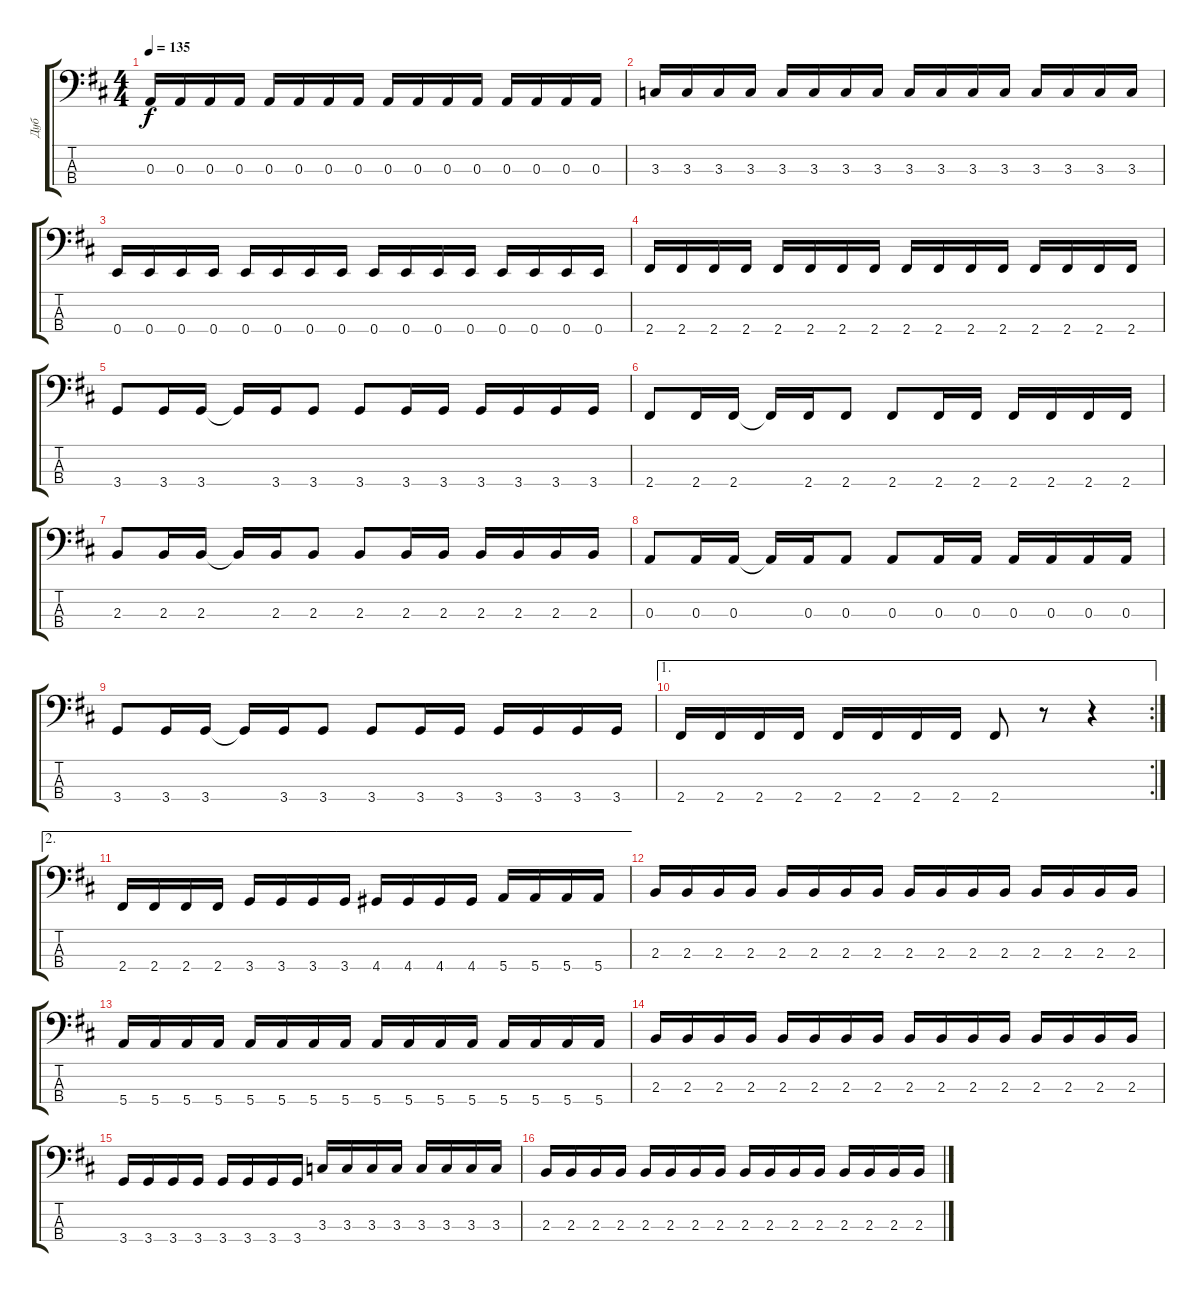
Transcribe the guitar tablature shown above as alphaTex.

\track ("Дуб" "Дуб") {instrument electricbassfinger}
\staff {score tabs}
\tuning (G2 D2 A1 E1) {hide}
\ts (4 4)
\tempo 135
\clef f4
\ks d
0.3.16{dy f} 0.3.16 0.3.16 0.3.16 0.3.16 0.3.16 0.3.16 0.3.16 0.3.16 0.3.16 0.3.16 0.3.16 0.3.16 0.3.16 0.3.16 0.3.16 |
3.3.16 3.3.16 3.3.16 3.3.16 3.3.16 3.3.16 3.3.16 3.3.16 3.3.16 3.3.16 3.3.16 3.3.16 3.3.16 3.3.16 3.3.16 3.3.16 |
0.4.16 0.4.16 0.4.16 0.4.16 0.4.16 0.4.16 0.4.16 0.4.16 0.4.16 0.4.16 0.4.16 0.4.16 0.4.16 0.4.16 0.4.16 0.4.16 |
2.4.16 2.4.16 2.4.16 2.4.16 2.4.16 2.4.16 2.4.16 2.4.16 2.4.16 2.4.16 2.4.16 2.4.16 2.4.16 2.4.16 2.4.16 2.4.16 |
3.4.8 3.4.16 3.4.16 3.4{t}.16 3.4.16 3.4.8 3.4.8 3.4.16 3.4.16 3.4.16 3.4.16 3.4.16 3.4.16 |
2.4.8 2.4.16 2.4.16 2.4{t}.16 2.4.16 2.4.8 2.4.8 2.4.16 2.4.16 2.4.16 2.4.16 2.4.16 2.4.16 |
2.3.8 2.3.16 2.3.16 2.3{t}.16 2.3.16 2.3.8 2.3.8 2.3.16 2.3.16 2.3.16 2.3.16 2.3.16 2.3.16 |
0.3.8 0.3.16 0.3.16 0.3{t}.16 0.3.16 0.3.8 0.3.8 0.3.16 0.3.16 0.3.16 0.3.16 0.3.16 0.3.16 |
3.4.8 3.4.16 3.4.16 3.4{t}.16 3.4.16 3.4.8 3.4.8 3.4.16 3.4.16 3.4.16 3.4.16 3.4.16 3.4.16 |
\ae 1
\rc 2
2.4.16 2.4.16 2.4.16 2.4.16 2.4.16 2.4.16 2.4.16 2.4.16 2.4.8 r.8 r.4 |
\ae 2
2.4.16 2.4.16 2.4.16 2.4.16 3.4.16 3.4.16 3.4.16 3.4.16 4.4.16 4.4.16 4.4.16 4.4.16 5.4.16 5.4.16 5.4.16 5.4.16 |
2.3.16 2.3.16 2.3.16 2.3.16 2.3.16 2.3.16 2.3.16 2.3.16 2.3.16 2.3.16 2.3.16 2.3.16 2.3.16 2.3.16 2.3.16 2.3.16 |
5.4.16 5.4.16 5.4.16 5.4.16 5.4.16 5.4.16 5.4.16 5.4.16 5.4.16 5.4.16 5.4.16 5.4.16 5.4.16 5.4.16 5.4.16 5.4.16 |
2.3.16 2.3.16 2.3.16 2.3.16 2.3.16 2.3.16 2.3.16 2.3.16 2.3.16 2.3.16 2.3.16 2.3.16 2.3.16 2.3.16 2.3.16 2.3.16 |
3.4.16 3.4.16 3.4.16 3.4.16 3.4.16 3.4.16 3.4.16 3.4.16 3.3.16 3.3.16 3.3.16 3.3.16 3.3.16 3.3.16 3.3.16 3.3.16 |
2.3.16 2.3.16 2.3.16 2.3.16 2.3.16 2.3.16 2.3.16 2.3.16 2.3.16 2.3.16 2.3.16 2.3.16 2.3.16 2.3.16 2.3.16 2.3.16
